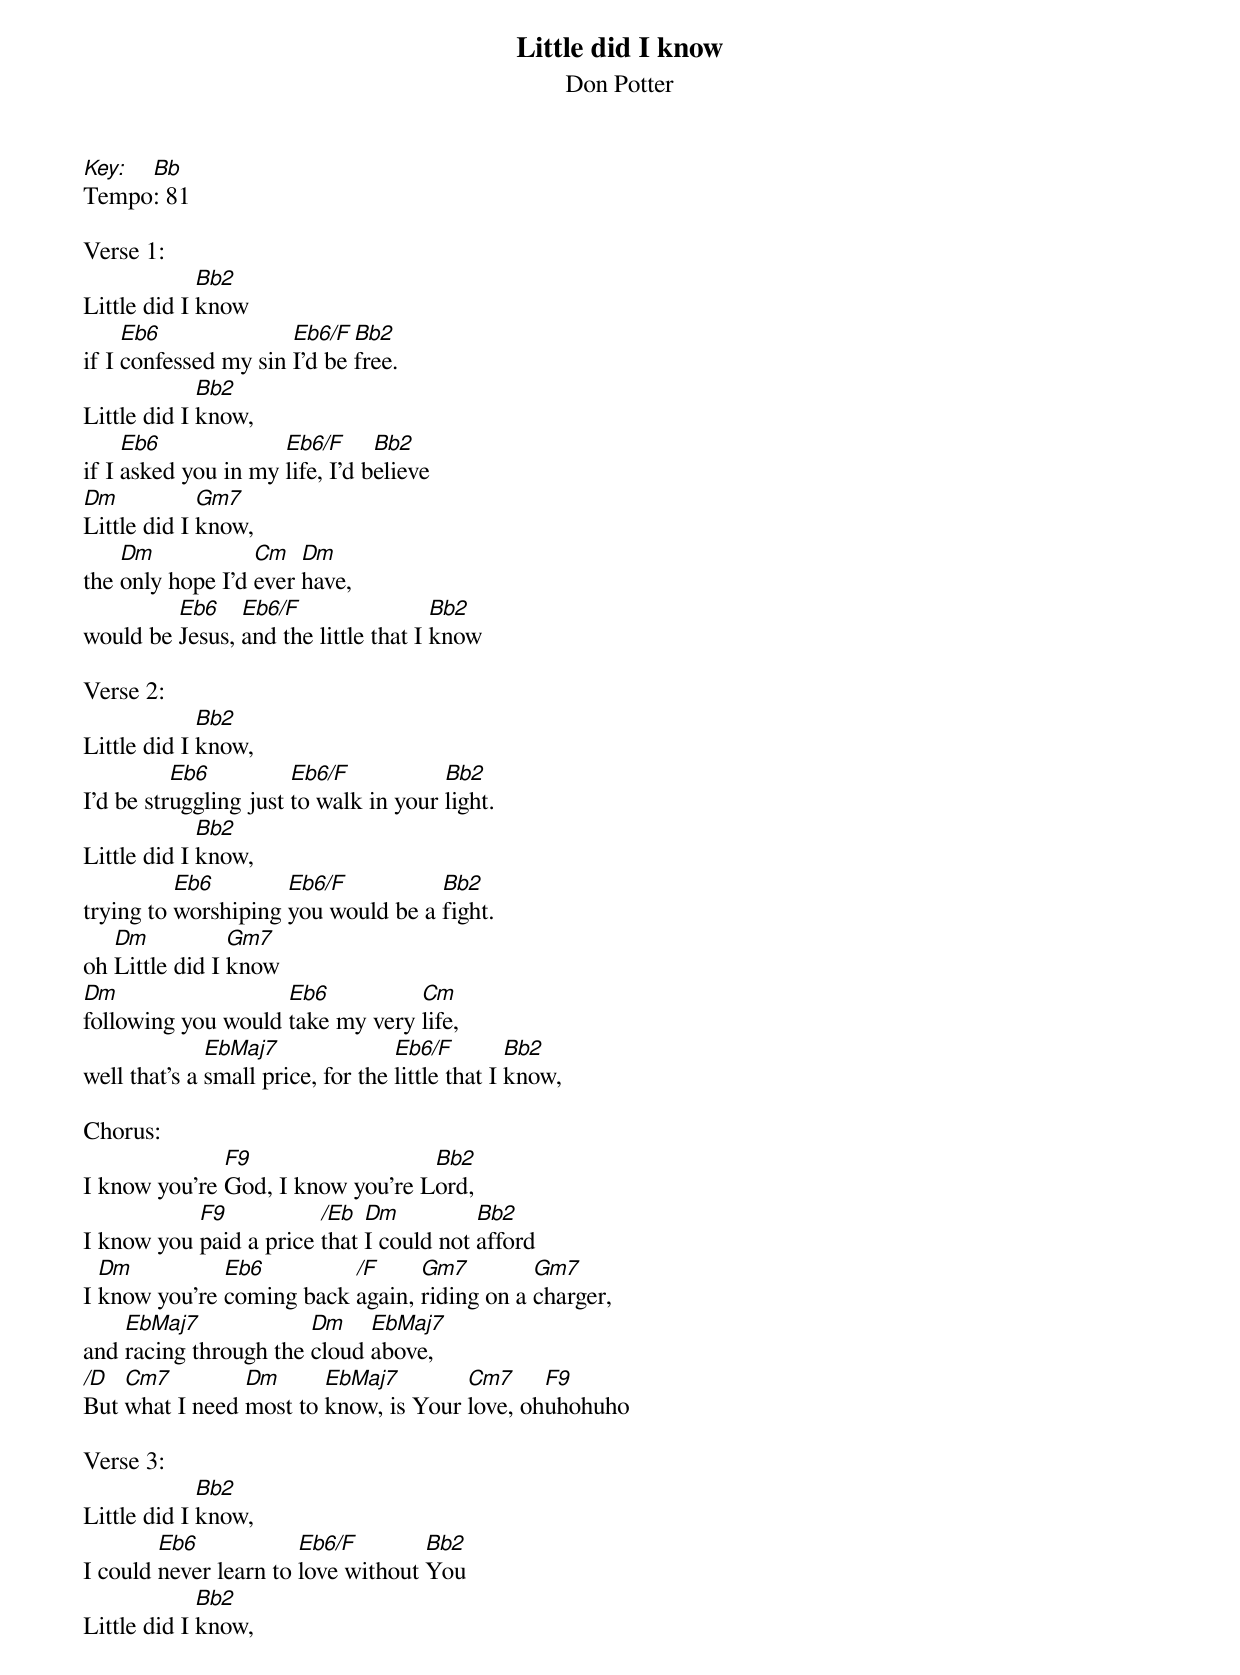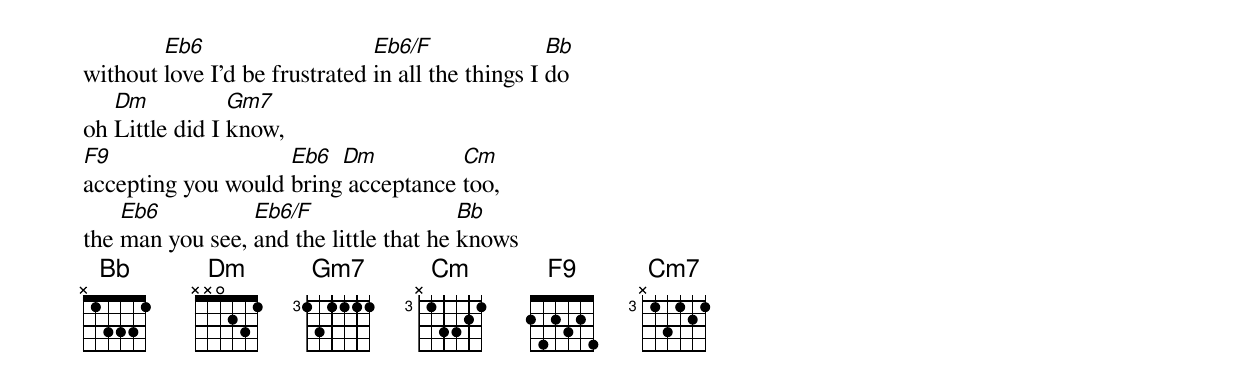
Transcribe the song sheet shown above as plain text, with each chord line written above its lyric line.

Little did I know
Don Potter
Key: Bb
Tempo: 81

Verse 1:
             Bb2
Little did I know
     Eb6              Eb6/F  Bb2
if I confessed my sin I'd be free.
             Bb2
Little did I know,
     Eb6             Eb6/F      Bb2
if I asked you in my life, I'd believe
Dm           Gm7
Little did I know,
    Dm            Cm   Dm
the only hope I'd ever have,
         Eb6    Eb6/F                 Bb2
would be Jesus, and the little that I know

Verse 2:
             Bb2
Little did I know,
          Eb6          Eb6/F           Bb2
I'd be struggling just to walk in your light.
             Bb2
Little did I know,
          Eb6        Eb6/F          Bb2
trying to worshiping you would be a fight.
   Dm           Gm7
oh Little did I know
Dm                  Eb6          Cm
following you would take my very life,
              EbMaj7               Eb6/F         Bb2
well that's a small price, for the little that I know,

Chorus:
              F9                  Bb2
I know you're God, I know you're Lord,
           F9           /Eb  Dm          Bb2
I know you paid a price that I could not afford
  Dm          Eb6         /F     Gm7         Gm7
I know you're coming back again, riding on a charger,
    EbMaj7             Dm    EbMaj7
and racing through the cloud above,
/D  Cm7         Dm      EbMaj7        Cm7     F9
But what I need most to know, is Your love, ohuhohuho

Verse 3:
             Bb2
Little did I know,
        Eb6            Eb6/F        Bb2
I could never learn to love without You
             Bb2
Little did I know,
        Eb6                    Eb6/F               Bb
without love I'd be frustrated in all the things I do
   Dm           Gm7
oh Little did I know,
F9                  Eb6  Dm          Cm
accepting you would bring acceptance too,
    Eb6          Eb6/F                  Bb
the man you see, and the little that he knows
